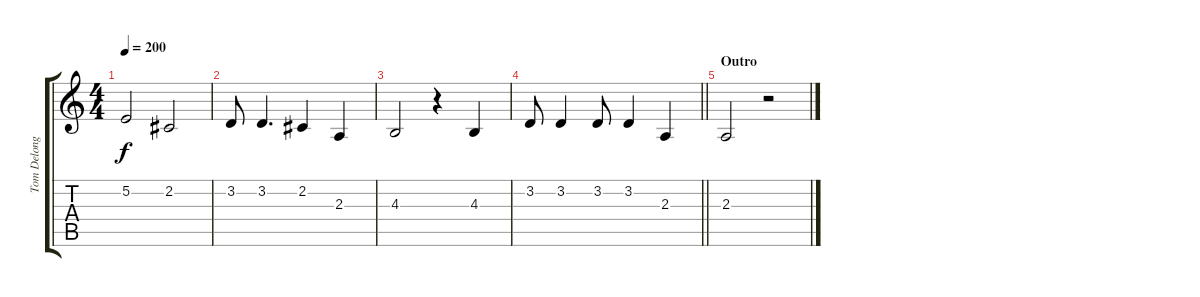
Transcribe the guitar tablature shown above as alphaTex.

\track ("Tom Delonge - Vocals" "Tom Delong") {instrument altosax}
\staff {score tabs}
\tuning (E4 B3 G3 D3 A2 E2) {hide}
\ts (4 4)
\tempo 200
\clef g2
\ks c
5.2.2{dy f} 2.2.2 |
3.2.8 3.2.4{d} 2.2.4 2.3.4 |
4.3.2 r.4 4.3.4 |
\barLineRight lightlight
3.2.8 3.2.4 3.2.8 3.2.4 2.3.4 |
\section ("" "Outro")
2.3.2 r.2
